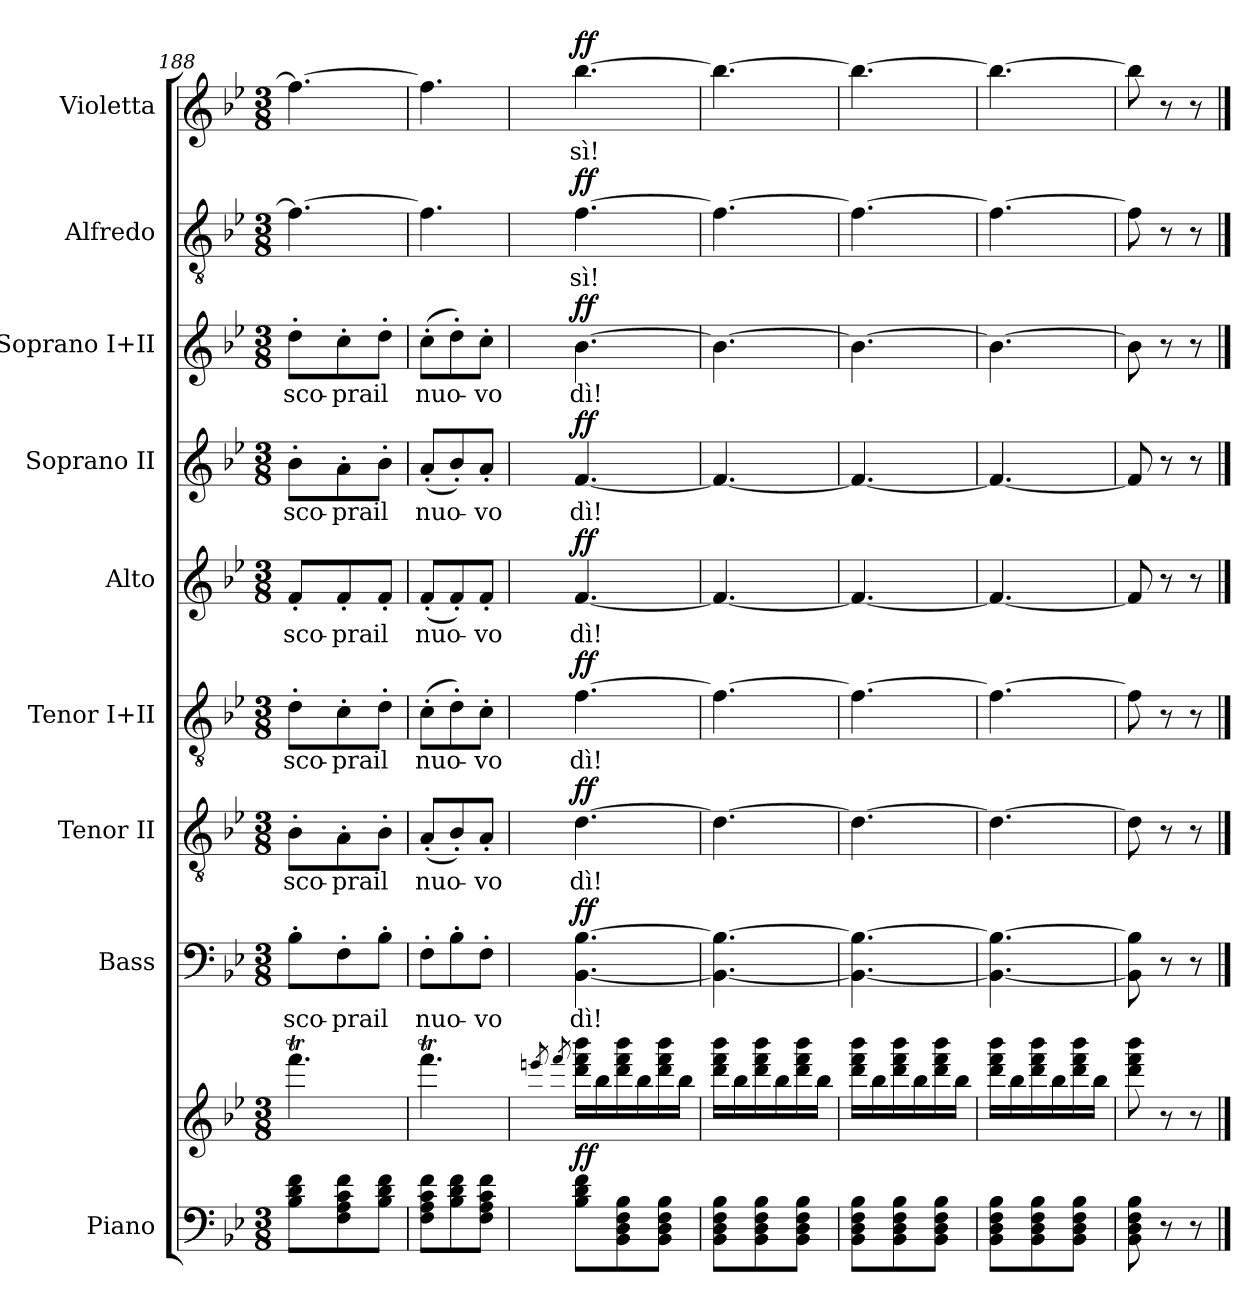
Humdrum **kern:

**kern	**kern	**dynam	**kern	**text	**dynam	**kern	**text	**dynam	**kern	**text	**dynam	**kern	**text	**dynam	**kern	**text	**dynam	**kern	**text	**dynam	**kern	**text	**dynam	**kern	**text	**dynam
*part9	*part9	*part9	*part8	*part8	*part8	*part7	*part7	*part7	*part6	*part6	*part6	*part5	*part5	*part5	*part4	*part4	*part4	*part3	*part3	*part3	*part2	*part2	*part2	*part1	*part1	*part1
*staff10	*staff9	*staff9/10	*staff8	*staff8	*staff8	*staff7	*staff7	*staff7	*staff6	*staff6	*staff6	*staff5	*staff5	*staff5	*staff4	*staff4	*staff4	*staff3	*staff3	*staff3	*staff2	*staff2	*staff2	*staff1	*staff1	*staff1
*I"Piano	*	*	*I"Bass	*	*	*I"Tenor II	*	*	*I"Tenor I+II	*	*	*I"Alto	*	*	*I"Soprano II	*	*	*I"Soprano I+II	*	*	*I"Alfredo	*	*	*I"Violetta	*	*
*I'Pno.	*	*	*I'B.	*	*	*I'T.II	*	*	*I'T.I+II	*	*	*I'A.	*	*	*I'S.II	*	*	*I'S.I+II	*	*	*I'Alf.	*	*	*I'Vio.	*	*
*clefF4	*clefG2	*	*clefF4	*	*	*clefGv2	*	*	*clefGv2	*	*	*clefG2	*	*	*clefG2	*	*	*clefG2	*	*	*clefGv2	*	*	*clefG2	*	*
*k[b-e-]	*k[b-e-]	*	*k[b-e-]	*	*	*k[b-e-]	*	*	*k[b-e-]	*	*	*k[b-e-]	*	*	*k[b-e-]	*	*	*k[b-e-]	*	*	*k[b-e-]	*	*	*k[b-e-]	*	*
*M3/8	*M3/8	*	*M3/8	*	*	*M3/8	*	*	*M3/8	*	*	*M3/8	*	*	*M3/8	*	*	*M3/8	*	*	*M3/8	*	*	*M3/8	*	*
=188	=188	=188	=188	=188	=188	=188	=188	=188	=188	=188	=188	=188	=188	=188	=188	=188	=188	=188	=188	=188	=188	=188	=188	=188	=188	=188
!	!	!	!	!LO:LY:b	!	!	!LO:LY:b	!	!	!LO:LY:b	!	!	!LO:LY:b	!	!	!LO:LY:b	!	!	!LO:LY:b	!	!	!	!	!	!	!
8B-\ 8d\ 8f\L	4.fffT\	.	8B-'\L	sco-	.	8B-'\L	sco-	.	8d'\L	sco-	.	8f'/L	sco-	.	8b-'\L	sco-	.	8dd'\L	sco-	.	4.f\_	.	.	4.ff\_	.	.
!	!	!	!	!LO:LY:b	!	!	!LO:LY:b	!	!	!LO:LY:b	!	!	!LO:LY:b	!	!	!LO:LY:b	!	!	!LO:LY:b	!	!	!	!	!	!	!
8F\ 8A\ 8c\ 8f\	.	.	8F'\	-pra	.	8A'\	-pra	.	8c'\	-pra	.	8f'/	-pra	.	8a'\	-pra	.	8cc'\	-pra	.	.	.	.	.	.	.
!	!	!	!	!LO:LY:b	!	!	!LO:LY:b	!	!	!LO:LY:b	!	!	!LO:LY:b	!	!	!LO:LY:b	!	!	!LO:LY:b	!	!	!	!	!	!	!
8B-\ 8d\ 8f\J	.	.	8B-'\J	il	.	8B-'\J	il	.	8d'\J	il	.	8f'/J	il	.	8b-'\J	il	.	8dd'\J	il	.	.	.	.	.	.	.
=189	=189	=189	=189	=189	=189	=189	=189	=189	=189	=189	=189	=189	=189	=189	=189	=189	=189	=189	=189	=189	=189	=189	=189	=189	=189	=189
!	!	!	!	!LO:LY:b	!	!	!LO:LY:b	!	!	!LO:LY:b	!	!	!LO:LY:b	!	!	!LO:LY:b	!	!	!LO:LY:b	!	!	!	!	!	!	!
8F\ 8A\ 8c\ 8f\L	4.fffT\	.	8F'\L	nuo-	.	(8A'/L	nuo-	.	(8c'\L	nuo-	.	(8f'/L	nuo-	.	(8a'/L	nuo-	.	(8cc'\L	nuo-	.	4.f\]	.	.	4.ff\]	.	.
8B-\ 8d\ 8f\	.	.	8B-'\	.	.	8B-'/)	.	.	8d'\)	.	.	8f'/)	.	.	8b-'/)	.	.	8dd'\)	.	.	.	.	.	.	.	.
!	!	!	!	!LO:LY:b	!	!	!LO:LY:b	!	!	!LO:LY:b	!	!	!LO:LY:b	!	!	!LO:LY:b	!	!	!LO:LY:b	!	!	!	!	!	!	!
8F\ 8A\ 8c\ 8f\J	.	.	8F'\J	-vo	.	8A'/J	-vo	.	8c'\J	-vo	.	8f'/J	-vo	.	8a'/J	-vo	.	8cc'\J	-vo	.	.	.	.	.	.	.
=190	=190	=190	=190	=190	=190	=190	=190	=190	=190	=190	=190	=190	=190	=190	=190	=190	=190	=190	=190	=190	=190	=190	=190	=190	=190	=190
.	8qeeen/	.	.	.	.	.	.	.	.	.	.	.	.	.	.	.	.	.	.	.	.	.	.	.	.	.
.	8qfff/	.	.	.	.	.	.	.	.	.	.	.	.	.	.	.	.	.	.	.	.	.	.	.	.	.
!	!	!LO:DY:b	!	!LO:LY:b	!LO:DY:a	!	!LO:LY:b	!LO:DY:a	!	!LO:LY:b	!LO:DY:a	!	!LO:LY:b	!LO:DY:a	!	!LO:LY:b	!LO:DY:a	!	!LO:LY:b	!LO:DY:a	!	!LO:LY:b	!LO:DY:a	!	!LO:LY:b	!LO:DY:a
8B-\ 8d\ 8f\L	16ddd\ 16fff\ 16bbb-\LL	ff	[4.BB-\ [4.B-\	dì!	ff	[4.d\	dì!	ff	[4.f\	dì!	ff	[4.f/	dì!	ff	[4.f/	dì!	ff	[4.b-\	dì!	ff	[4.f\	sì!	ff	[4.bb-\	sì!	ff
.	16bb-\	.	.	.	.	.	.	.	.	.	.	.	.	.	.	.	.	.	.	.	.	.	.	.	.	.
8BB-\ 8D\ 8F\ 8B-\	16ddd\ 16fff\ 16bbb-\	.	.	.	.	.	.	.	.	.	.	.	.	.	.	.	.	.	.	.	.	.	.	.	.	.
.	16bb-\	.	.	.	.	.	.	.	.	.	.	.	.	.	.	.	.	.	.	.	.	.	.	.	.	.
8BB-\ 8D\ 8F\ 8B-\J	16ddd\ 16fff\ 16bbb-\	.	.	.	.	.	.	.	.	.	.	.	.	.	.	.	.	.	.	.	.	.	.	.	.	.
.	16bb-\JJ	.	.	.	.	.	.	.	.	.	.	.	.	.	.	.	.	.	.	.	.	.	.	.	.	.
=191	=191	=191	=191	=191	=191	=191	=191	=191	=191	=191	=191	=191	=191	=191	=191	=191	=191	=191	=191	=191	=191	=191	=191	=191	=191	=191
8BB-\ 8D\ 8F\ 8B-\L	16ddd\ 16fff\ 16bbb-\LL	.	4.BB-\_ 4.B-\_	.	.	4.d\_	.	.	4.f\_	.	.	4.f/_	.	.	4.f/_	.	.	4.b-\_	.	.	4.f\_	.	.	4.bb-\_	.	.
.	16bb-\	.	.	.	.	.	.	.	.	.	.	.	.	.	.	.	.	.	.	.	.	.	.	.	.	.
8BB-\ 8D\ 8F\ 8B-\	16ddd\ 16fff\ 16bbb-\	.	.	.	.	.	.	.	.	.	.	.	.	.	.	.	.	.	.	.	.	.	.	.	.	.
.	16bb-\	.	.	.	.	.	.	.	.	.	.	.	.	.	.	.	.	.	.	.	.	.	.	.	.	.
8BB-\ 8D\ 8F\ 8B-\J	16ddd\ 16fff\ 16bbb-\	.	.	.	.	.	.	.	.	.	.	.	.	.	.	.	.	.	.	.	.	.	.	.	.	.
.	16bb-\JJ	.	.	.	.	.	.	.	.	.	.	.	.	.	.	.	.	.	.	.	.	.	.	.	.	.
=192	=192	=192	=192	=192	=192	=192	=192	=192	=192	=192	=192	=192	=192	=192	=192	=192	=192	=192	=192	=192	=192	=192	=192	=192	=192	=192
8BB-\ 8D\ 8F\ 8B-\L	16ddd\ 16fff\ 16bbb-\LL	.	4.BB-\_ 4.B-\_	.	.	4.d\_	.	.	4.f\_	.	.	4.f/_	.	.	4.f/_	.	.	4.b-\_	.	.	4.f\_	.	.	4.bb-\_	.	.
.	16bb-\	.	.	.	.	.	.	.	.	.	.	.	.	.	.	.	.	.	.	.	.	.	.	.	.	.
8BB-\ 8D\ 8F\ 8B-\	16ddd\ 16fff\ 16bbb-\	.	.	.	.	.	.	.	.	.	.	.	.	.	.	.	.	.	.	.	.	.	.	.	.	.
.	16bb-\	.	.	.	.	.	.	.	.	.	.	.	.	.	.	.	.	.	.	.	.	.	.	.	.	.
8BB-\ 8D\ 8F\ 8B-\J	16ddd\ 16fff\ 16bbb-\	.	.	.	.	.	.	.	.	.	.	.	.	.	.	.	.	.	.	.	.	.	.	.	.	.
.	16bb-\JJ	.	.	.	.	.	.	.	.	.	.	.	.	.	.	.	.	.	.	.	.	.	.	.	.	.
=193	=193	=193	=193	=193	=193	=193	=193	=193	=193	=193	=193	=193	=193	=193	=193	=193	=193	=193	=193	=193	=193	=193	=193	=193	=193	=193
8BB-\ 8D\ 8F\ 8B-\L	16ddd\ 16fff\ 16bbb-\LL	.	4.BB-\_ 4.B-\_	.	.	4.d\_	.	.	4.f\_	.	.	4.f/_	.	.	4.f/_	.	.	4.b-\_	.	.	4.f\_	.	.	4.bb-\_	.	.
.	16bb-\	.	.	.	.	.	.	.	.	.	.	.	.	.	.	.	.	.	.	.	.	.	.	.	.	.
8BB-\ 8D\ 8F\ 8B-\	16ddd\ 16fff\ 16bbb-\	.	.	.	.	.	.	.	.	.	.	.	.	.	.	.	.	.	.	.	.	.	.	.	.	.
.	16bb-\	.	.	.	.	.	.	.	.	.	.	.	.	.	.	.	.	.	.	.	.	.	.	.	.	.
8BB-\ 8D\ 8F\ 8B-\J	16ddd\ 16fff\ 16bbb-\	.	.	.	.	.	.	.	.	.	.	.	.	.	.	.	.	.	.	.	.	.	.	.	.	.
.	16bb-\JJ	.	.	.	.	.	.	.	.	.	.	.	.	.	.	.	.	.	.	.	.	.	.	.	.	.
=194	=194	=194	=194	=194	=194	=194	=194	=194	=194	=194	=194	=194	=194	=194	=194	=194	=194	=194	=194	=194	=194	=194	=194	=194	=194	=194
8BB-\ 8D\ 8F\ 8B-\	8ddd\ 8fff\ 8bbb-\	.	8BB-\] 8B-\]	.	.	8d\]	.	.	8f\]	.	.	8f/]	.	.	8f/]	.	.	8b-\]	.	.	8f\]	.	.	8bb-\]	.	.
8r	8r	.	8r	.	.	8r	.	.	8r	.	.	8r	.	.	8r	.	.	8r	.	.	8r	.	.	8r	.	.
8r	8r	.	8r	.	.	8r	.	.	8r	.	.	8r	.	.	8r	.	.	8r	.	.	8r	.	.	8r	.	.
==	==	==	==	==	==	==	==	==	==	==	==	==	==	==	==	==	==	==	==	==	==	==	==	==	==	==
*-	*-	*-	*-	*-	*-	*-	*-	*-	*-	*-	*-	*-	*-	*-	*-	*-	*-	*-	*-	*-	*-	*-	*-	*-	*-	*-
